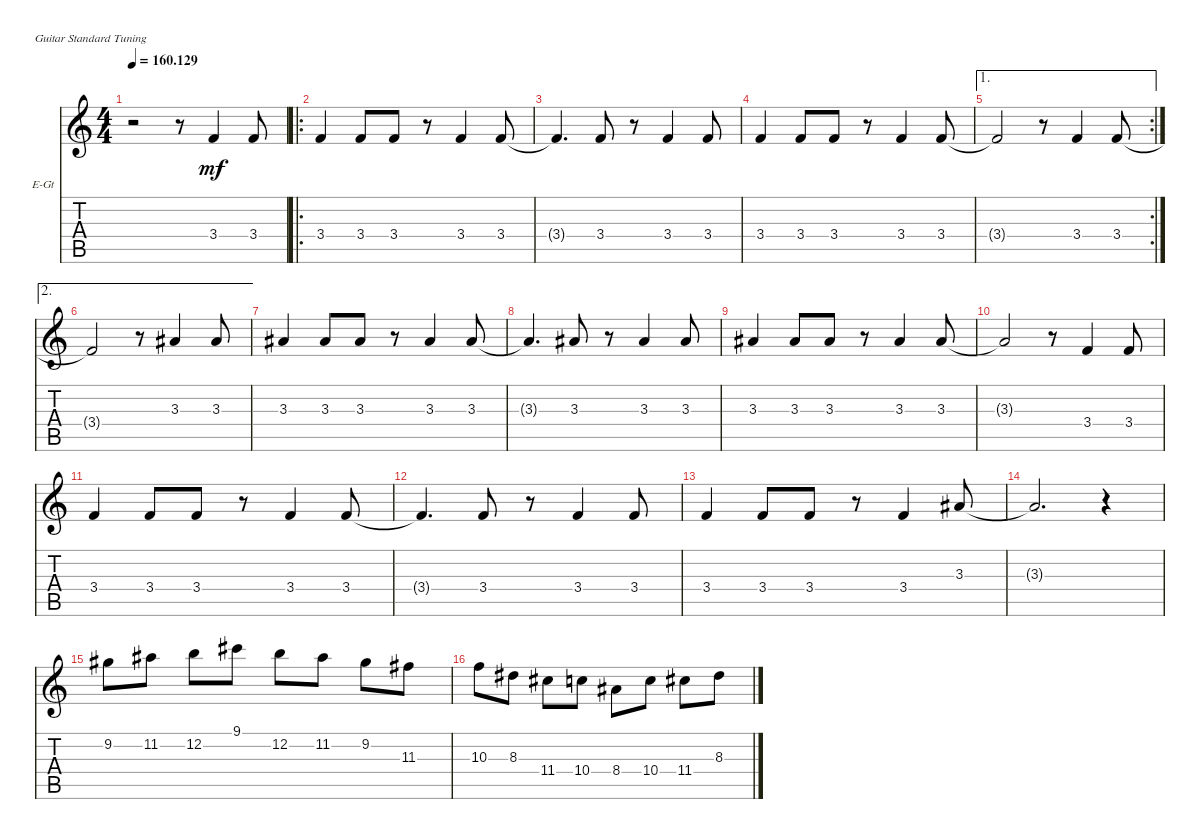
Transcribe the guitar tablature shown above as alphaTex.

\defaultSystemsLayout 4
\bracketExtendMode nobrackets
\firstSystemTrackNameOrientation horizontal
\otherSystemsTrackNameOrientation horizontal
\track ("Electric Guitar" "E-Gt") {instrument electricguitarclean}
\staff {score tabs}
\tuning (E4 B3 G3 D3 A2 E2)
\ts (4 4)
\tempo
160.129
\accidentals auto
\clef g2
\ottava regular
\simile none
\scale
0.460938
\ks c
r.2{dy mf instrument electricguitarclean} r.8 3.4.4 3.4.8 |
\ro
\scale
0.292969 3.4.4 3.4.8 3.4.8 r.8 3.4.4 3.4.8 |
\scale
0.246094 3.4{t}.4{d} 3.4.8 r.8 3.4.4 3.4.8 |
\scale
0.323077 3.4.4 3.4.8 3.4.8 r.8 3.4.4 3.4.8 |
\ae 1
\rc 2
\scale
0.353846 3.4{t}.2 r.8 3.4.4 3.4.8 |
\ae 2
\scale
0.323077 3.4{t}.2 r.8 3.3.4 3.3.8 |
\scale
0.333333 3.3.4 3.3.8 3.3.8 r.8 3.3.4 3.3.8 |
\scale
0.333333 3.3{t}.4{d} 3.3.8 r.8 3.3.4 3.3.8 |
\scale
0.333333 3.3.4 3.3.8 3.3.8 r.8 3.3.4 3.3.8 |
\scale
0.333333 3.3{t}.2 r.8 3.4.4 3.4.8 |
\scale
0.333333 3.4.4 3.4.8 3.4.8 r.8 3.4.4 3.4.8 |
\scale
0.333333 3.4{t}.4{d} 3.4.8 r.8 3.4.4 3.4.8 |
\scale
0.333333 3.4.4 3.4.8 3.4.8 r.8 3.4.4 3.3.8 |
\scale
0.333333 3.3{t}.2{d} r.4 |
\scale
0.333333 9.2.8 11.2.8 12.2.8 9.1.8 12.2.8 11.2.8 9.2.8 11.3.8 |
\scale
0.333333 10.3.8 8.3.8 11.4.8 10.4.8 8.4.8 10.4.8 11.4.8 8.3.8
